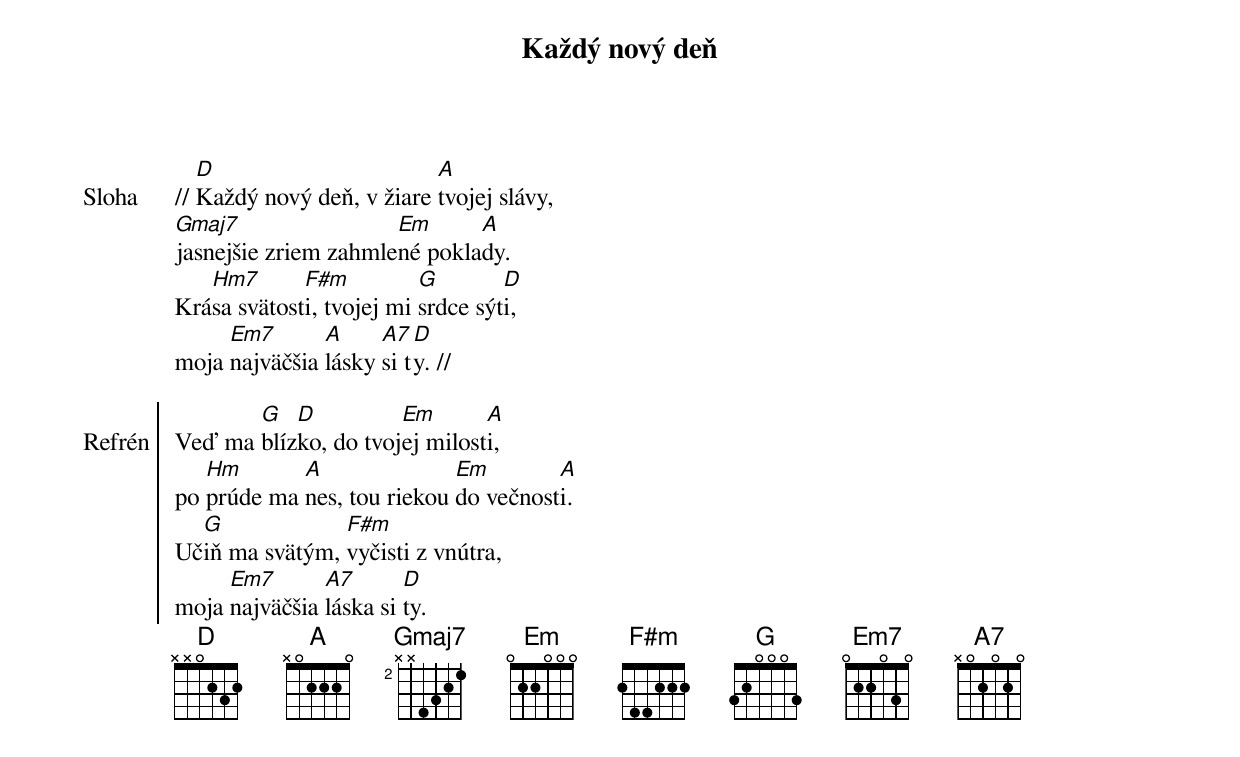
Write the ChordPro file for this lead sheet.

{title: Každý nový deň}

{sov: Sloha}
// [D]Každý nový deň, v žiare [A]tvojej slávy,
[Gmaj7]jasnejšie zriem zahmle[Em]né pokla[A]dy.
Krá[Hm7]sa svätost[F#m]i, tvojej mi [G]srdce sýt[D]i,
moja [Em7]najväčšia [A]lásky [A7]si t[D]y. //
{eov}

{soc: Refrén}
Veď ma [G]blíz[D]ko, do tvoj[Em]ej milost[A]i,
po [Hm]prúde ma [A]nes, tou riekou [Em]do večnost[A]i.
Uč[G]iň ma svätým, [F#m]vyčisti z vnútra,
moja [Em7]najväčšia [A7]láska si [D]ty.
{eoc}
